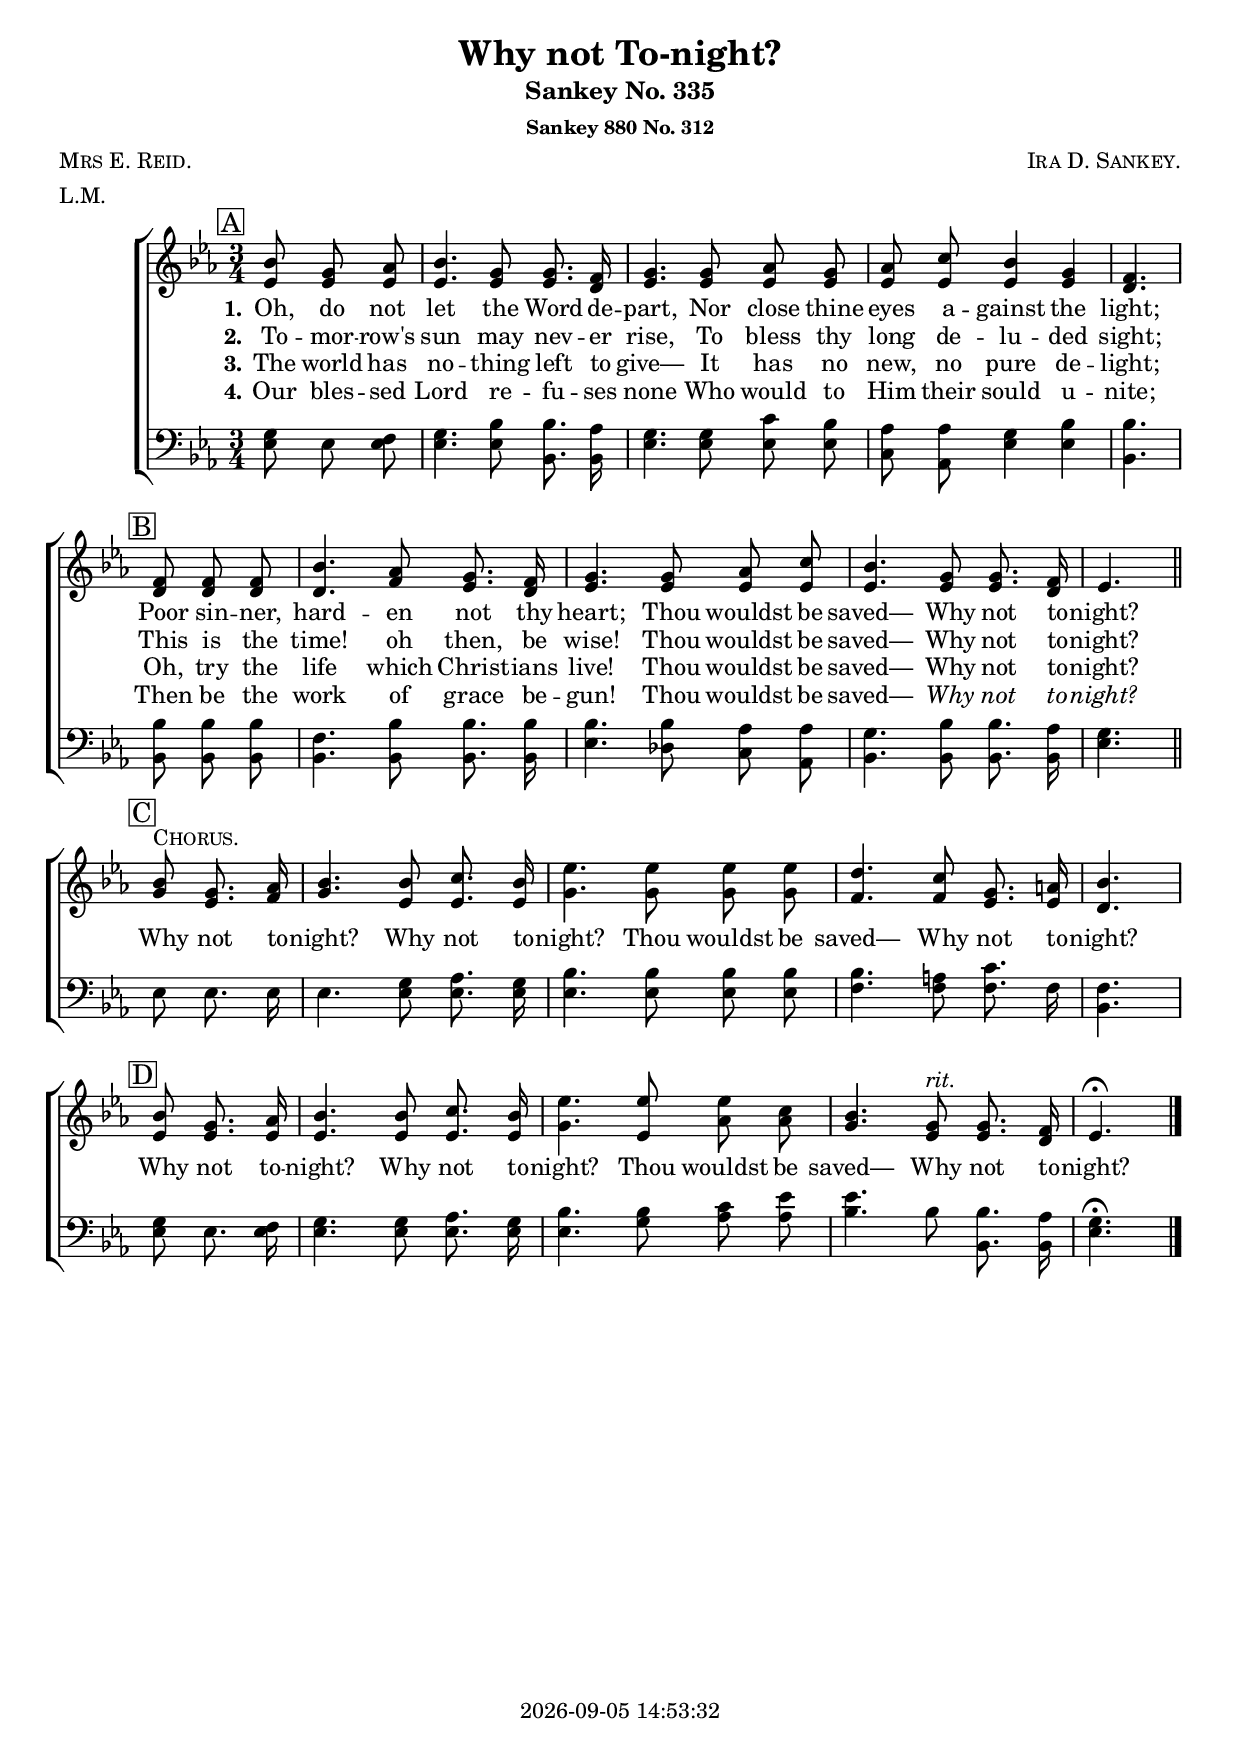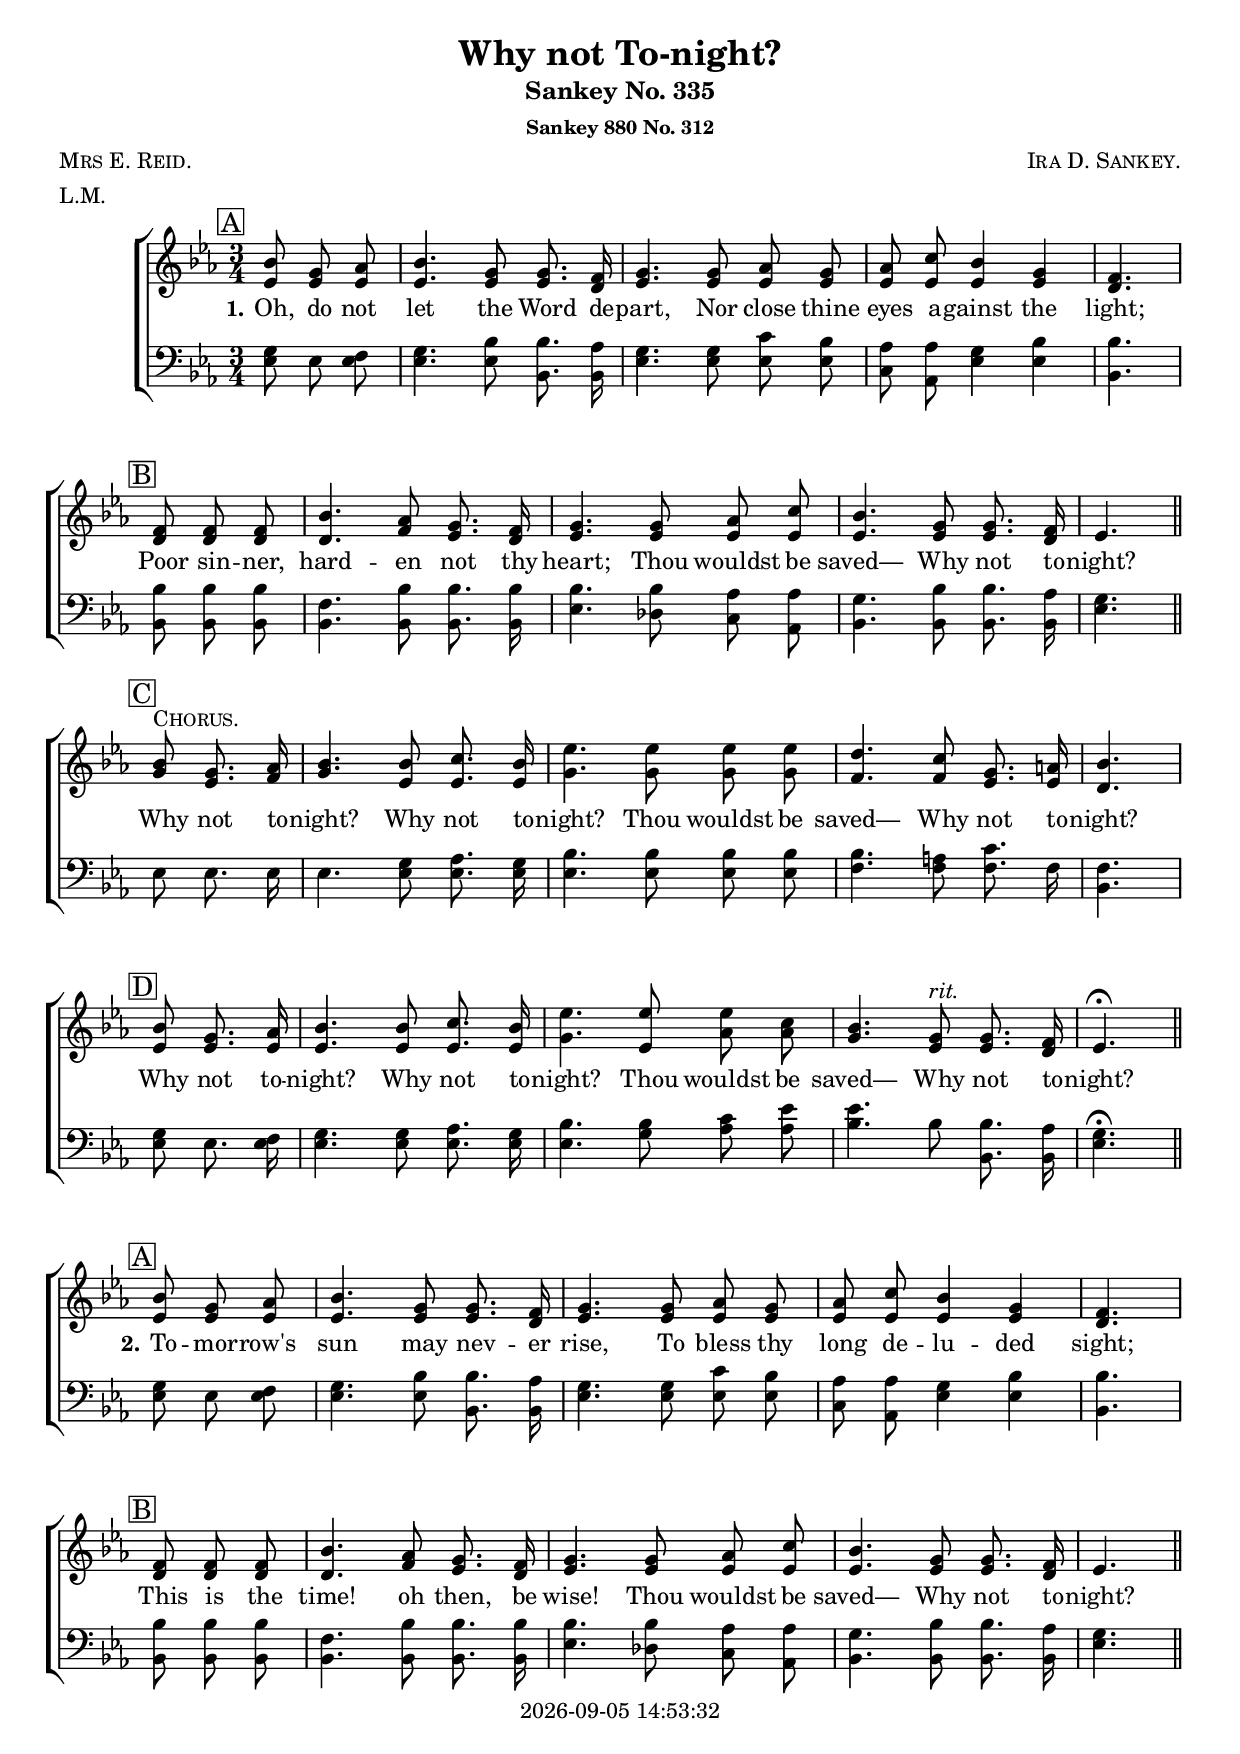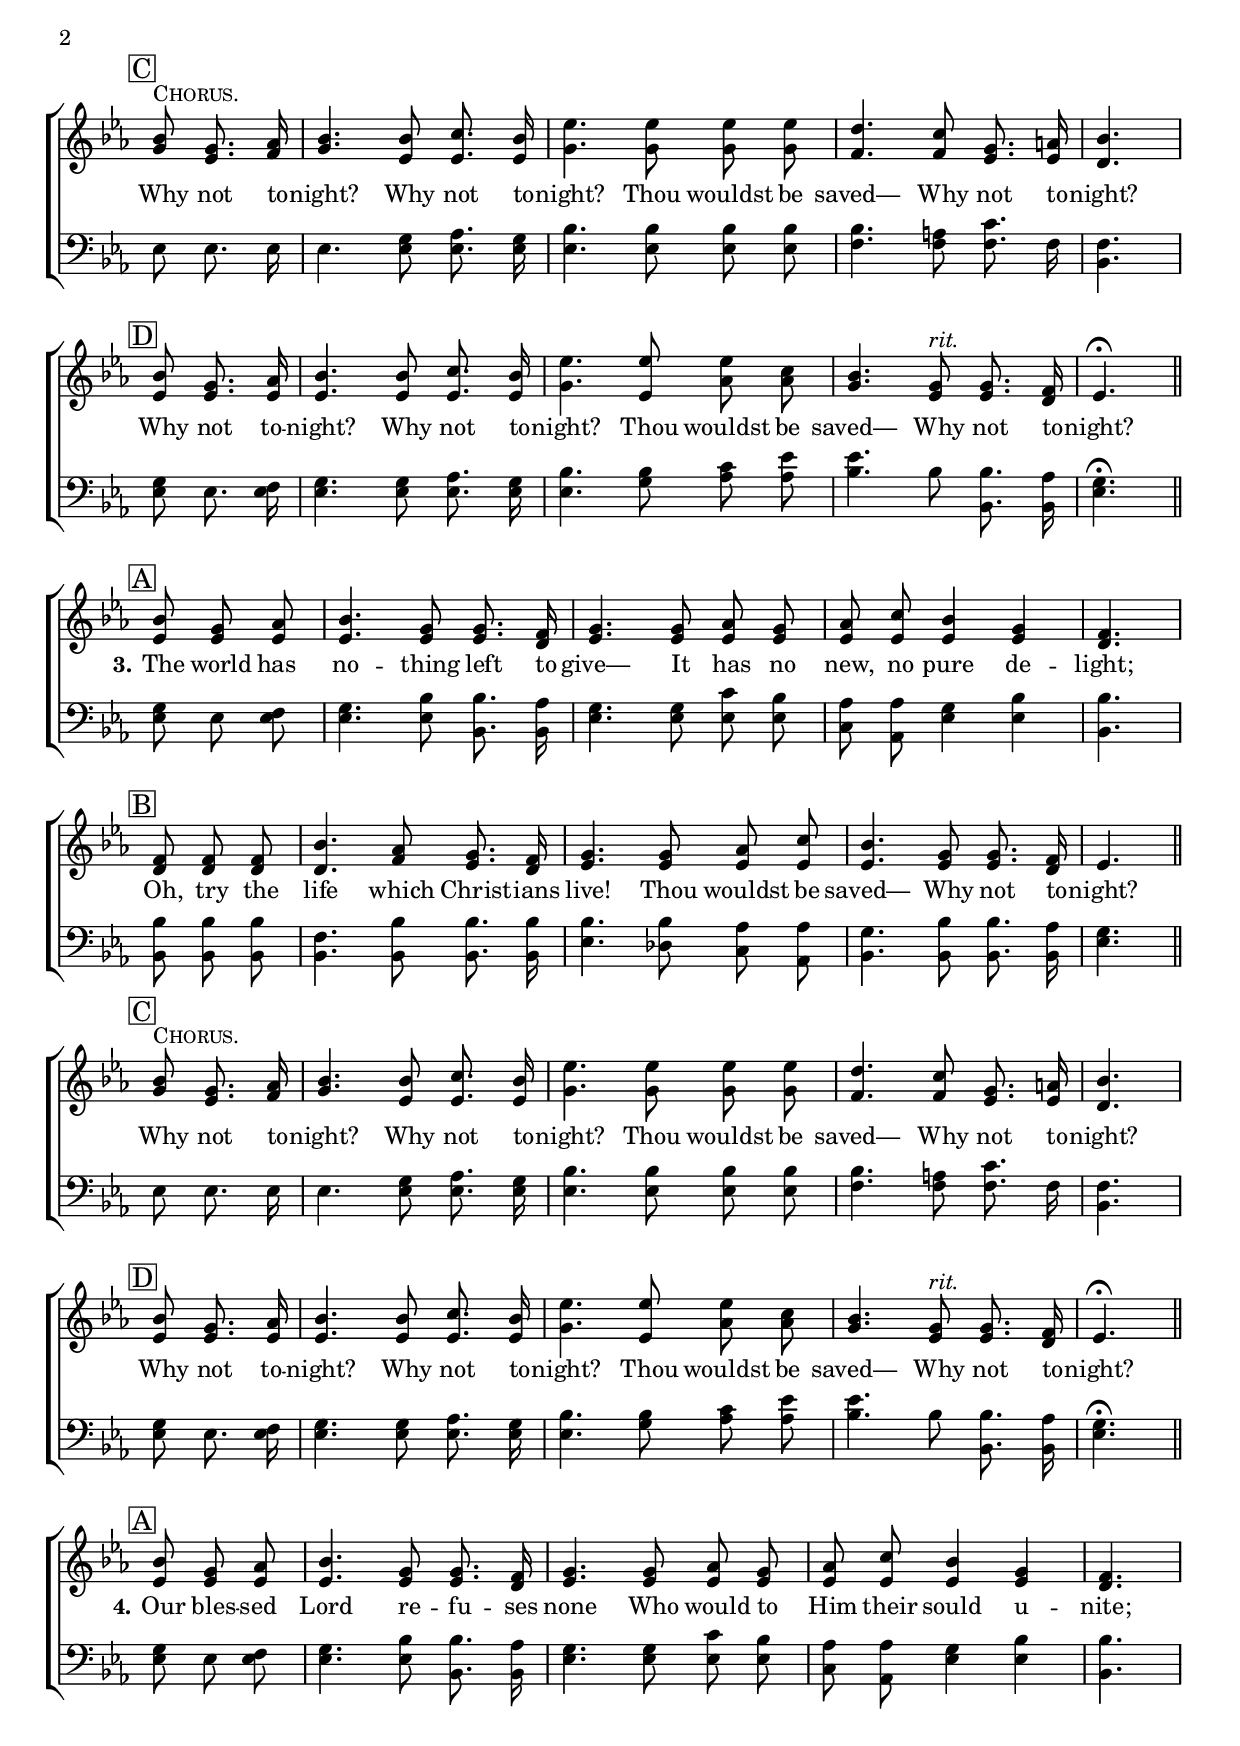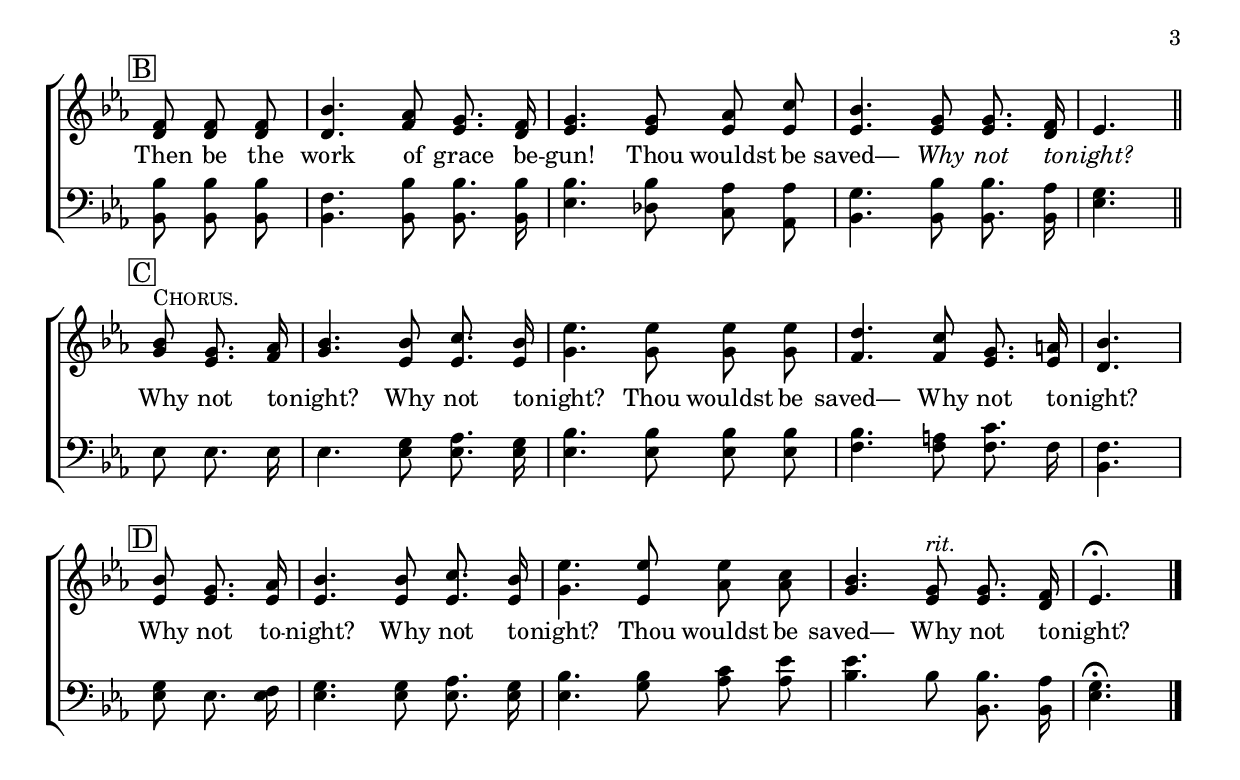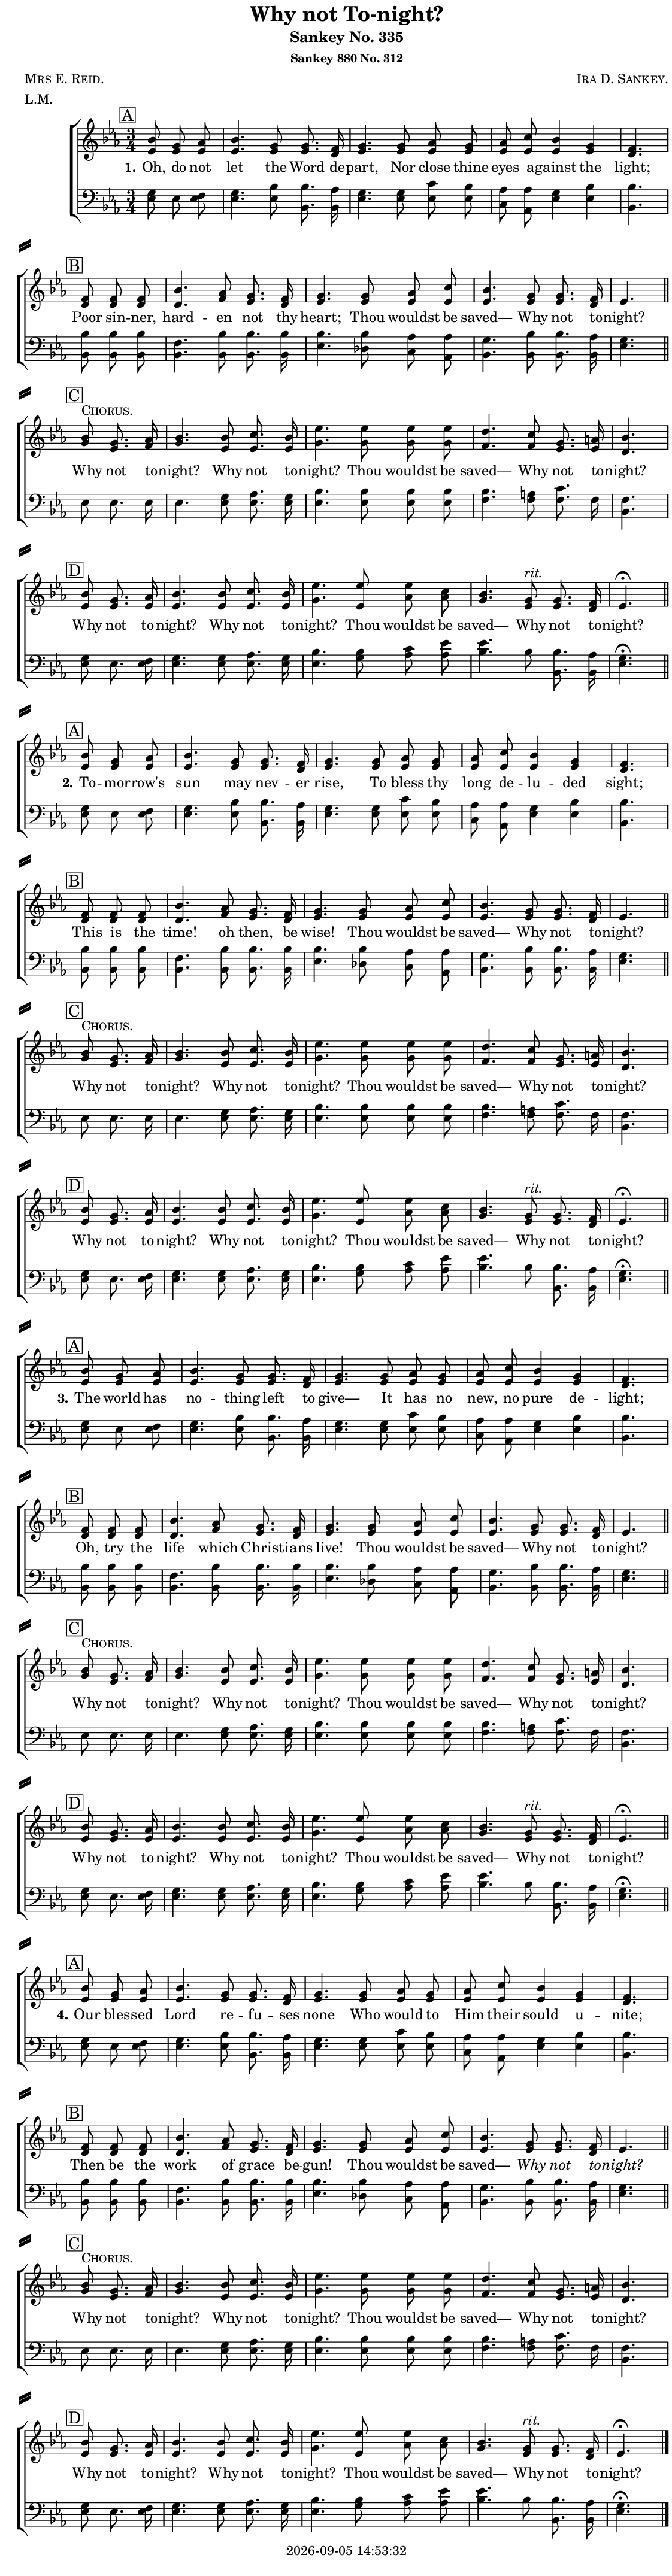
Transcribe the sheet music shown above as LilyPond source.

\version "2.22.1"

\include "articulate.ly"

today = #(strftime "%Y-%m-%d %H:%M:%S" (localtime (current-time)))

\header {
% centered at top
%  dedication  = "dedication"
  title       = "Why not To-night?"
  subtitle    = "Sankey No. 335"
  subsubtitle = "Sankey 880 No. 312"
%  instrument  = "instrument"
  
% arrangement of following lines:
%
%  poet    composer
%  meter   arranger
%  piece       opus

  composer    = \markup\smallCaps "Ira D. Sankey."
%  arranger    = "arranger"
%  opus        = "opus"

  poet        = \markup\smallCaps "Mrs E. Reid."
  meter       = \markup\smallCaps "L.M."
%  piece       = \markup\smallCaps "piece"

% centered at bottom
% tagline     = "tagline" % default lilypond version
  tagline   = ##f
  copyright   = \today
}

#(set-global-staff-size 19)

global = {
  \key ees \major
  \time 3/4
  \partial 4.
}

RehearsalTrack = {
% \set Score.currentBarNumber = #5
  \mark \markup { \box "A" } s4. s2.*3 s4.
  \mark \markup { \box "B" } s4. s2.*3 s4.
  \mark \markup { \box "C" } s4. s2.*3 s4.
  \mark \markup { \box "D" } s4. s2.*3 s4.
}

TempoTrack = {
  \set Score.tempoHideNote = ##t
  \tempo 4=120
}

nl = { \bar "||" \break }

soprano = \relative {
  \autoBeamOff
  bes'8 g aes
  bes4. g8 8. f16
  g4. 8 aes g
  aes8 c bes4 g
  f4. \bar "|" \break f8 8 8
  bes4. aes8 g8. f16 % B
  g4. 8 aes c
  bes4. g8 8. f16
  ees4. \bar "||" \break bes'8^\markup\smallCaps Chorus. g8. aes16
  bes4. 8 c8. bes16 % C
  ees4. 8 8 8
  d4. c8 g8. a16
  bes4. \bar "|" \break bes8 g8. aes16
  bes4. 8 c8. bes16 % D
  ees4. 8 8 c
  bes4. g8^\markup\italic rit. 8. f16
  ees4.\fermata
}

alto = \relative {
  \autoBeamOff
  ees'8 8 8
  ees4. 8 8. d16
  ees4. 8 8 8
  ees8 8 4 4
  d4. 8 8 8
  d4. f8 ees8. d16 % B
  ees4. 8 8 8
  ees4. 8 8. d16
  ees4. g8 ees8. f16
  g4. ees8 8. 16 % C
  g4. 8 8 8
  f4. 8 ees8. 16
  d4. ees8 8. 16
  ees4. 8 8. 16 % D
  g4. ees8 aes aes
  g4. ees8 8. d16
  ees4.\fermata
}

tenor = \relative {
  \autoBeamOff
  g8 ees f
  g4. bes8 8. aes16
  g4. 8 c bes
  aes8 8 g4 bes
  bes4. 8 8 8
  f4. bes8 8. 16 % B
  bes4. 8 aes aes
  g4. bes8 8. aes16
  g4. ees8 8. 16
  ees4. g8 aes8. g16 % C
  bes4. 8 8 8
  bes4. a8 c8. f,16
  f4. g8 ees8. f16
  g4. 8 aes8. g16 % D
  bes4. 8 c ees
  ees4. bes8 8. aes16
  g4.\fermata
}

bass = \relative {
  \autoBeamOff
  ees8 8 8
  ees4. 8 bes8. 16
  ees4. 8 8 8
  c8 aes ees'4 4 bes4. 8 8 8
  bes4. 8 8. 16 % B
  ees4. des8 c aes
  bes4. 8 8. 16
  ees4. 8 8. 16
  ees4. 8 8. 16 % C
  ees4. 8 8 8
  f4. 8 8. 16
  bes,4. ees8 8. 16
  ees4. 8 8. 16 % D
  ees4. g8 aes aes
  bes4. 8 bes,8. 16
  ees4.\fermata
}

nom  = {   \set ignoreMelismata = ##t }
yesm = { \unset ignoreMelismata       }

chorus = \lyricmode {
  Why not to -- night? Why not to -- night?
  Thou wouldst be saved— Why not to -- night?
  Why not to -- night? Why not to -- night?
  Thou wouldst be saved— Why not to -- night?
}

verses = 4

wordsOne = \lyricmode {
  \set stanza = "1."
  Oh, do not let the Word de -- part,
  Nor close thine eyes a -- gainst the light;
  Poor sin -- ner, hard -- en not thy heart;
  Thou wouldst be saved— Why not to -- night?
}
  
wordsTwo = \lyricmode {
  \set stanza = "2."
  To -- mor -- row's sun may nev -- er rise,
  To bless thy long de -- lu -- ded sight;
  This is the time! oh then, be wise!
  Thou wouldst be saved— Why not to -- night?
}
  
wordsThree = \lyricmode {
  \set stanza = "3."
  The world has no -- thing left to give—
  It has no new, no pure de -- light;
  Oh, try the life which Christ -- ians live!
  Thou wouldst be saved— Why not to -- night?
}
  
wordsFour = \lyricmode {
  \set stanza = "4."
  Our bles -- sed Lord re -- fu -- ses none
  Who would to Him their sould u -- nite;
  Then be the work of grace be -- gun!
  Thou wouldst be saved— \markup\italic Why \markup\italic not \markup\italic to -- \markup\italic night?
}
  
wordsMidi = \lyricmode {
  \set stanza = "1."

  "Oh, " "do " "not " "let " "the " "Word " de "part, "
  "\nNor " "close " "thine " "eyes " a "gainst " "the " "light; "
  "\nPoor " sin "ner, " hard "en " "not " "thy " "heart; "
  "\nThou " "wouldst " "be " "saved— " "Why " "not " to "night? "
  "\nWhy " "not " to "night? " "Why " "not " to "night? "
  "\nThou " "wouldst " "be " "saved— " "Why " "not " to "night? "
  "\nWhy " "not " to "night? " "Why " "not " to "night? "
  "\nThou " "wouldst " "be " "saved— " "Why " "not " to "night?\n"

  \set stanza = "2."
  "\nTo" mor "row's " "sun " "may " nev "er " "rise, "
  "\nTo " "bless " "thy " "long " de lu "ded " "sight; "
  "\nThis " "is " "the " "time! " "oh " "then, " "be " "wise! "
  "\nThou " "wouldst " "be " "saved— " "Why " "not " to "night? "
  "\nWhy " "not " to "night? " "Why " "not " to "night? "
  "\nThou " "wouldst " "be " "saved— " "Why " "not " to "night? "
  "\nWhy " "not " to "night? " "Why " "not " to "night? "
  "\nThou " "wouldst " "be " "saved— " "Why " "not " to "night?\n"

  \set stanza = "3."
  "\nThe " "world " "has " no "thing " "left " "to " "give— "
  "\nIt " "has " "no " "new, " "no " "pure " de "light; "
  "\nOh, " "try " "the " "life " "which " Christ "ians " "live! "
  "\nThou " "wouldst " "be " "saved— " "Why " "not " to "night? "
  "\nWhy " "not " to "night? " "Why " "not " to "night? "
  "\nThou " "wouldst " "be " "saved— " "Why " "not " to "night? "
  "\nWhy " "not " to "night? " "Why " "not " to "night? "
  "\nThou " "wouldst " "be " "saved— " "Why " "not " to "night?\n"

  \set stanza = "4."
  "\nOur " bles "sed " "Lord " re fu "ses " "none "
  "\nWho " "would " "to " "Him " "their " "sould " u "nite; "
  "\nThen " "be " "the " "work " "of " "grace " be "gun! "
  "\nThou " "wouldst " "be " "saved— " "Why " "not " to "night? "
  "\nWhy " "not " to "night? " "Why " "not " to "night? "
  "\nThou " "wouldst " "be " "saved— " "Why " "not " to "night? "
  "\nWhy " "not " to "night? " "Why " "not " to "night? "
  "\nThou " "wouldst " "be " "saved— " "Why " "not " to "night? "
}

\book {
  \bookOutputSuffix "midi"
  \score {
%    \articulate
        \new ChoirStaff <<
                                % Soprano staff
          \new Staff = soprano
          <<
            \new Voice { \repeat unfold \verses \TempoTrack     }
            \new Voice { \global \repeat unfold \verses \soprano \bar "|." }
            \addlyrics \wordsMidi
          >>
                                % Alto staff
          \new Staff = alto
          <<
            \new Voice { \global \repeat unfold \verses { \alto \nl } \bar "|." }
          >>
                                % Tenor staff
          \new Staff = tenor
          <<
            \clef "treble_8"
            \new Voice { \global \repeat unfold \verses \tenor }
          >>
                                % Bass staff
          \new Staff = bass
          <<
            \clef "bass"
            \new Voice { \global \repeat unfold \verses \bass }
          >>
        >>
    \midi {}
  }
}

\book {
  \bookOutputSuffix "repeat"
  \score {
        \new ChoirStaff <<
                                  % Joint soprano/alto staff
          \new Staff \with { printPartCombineTexts = ##f }
          <<
            \new Voice \RehearsalTrack
            \new Voice \TempoTrack
            \new NullVoice = "aligner" \soprano
            \new Voice = "women" \partCombine { \global \soprano \bar "|." } { \global \alto }
            \new Lyrics \lyricsto "aligner" { \wordsOne \chorus }
            \new Lyrics \lyricsto "aligner"   \wordsTwo
            \new Lyrics \lyricsto "aligner"   \wordsThree
            \new Lyrics \lyricsto "aligner"   \wordsFour
          >>
                                  % Joint tenor/bass staff
          \new Staff \with { printPartCombineTexts = ##f }
          <<
            \clef "bass"
            \new Voice = "men" \partCombine { \global \tenor } { \global \bass }
          >>
        >>
    \layout {
      indent = 1.5\cm
      \context {
        \Staff \RemoveAllEmptyStaves
      }
    }
  }
}

\book {
  \bookOutputSuffix "single"
  \score {
        \new ChoirStaff <<
                                  % Joint soprano/alto staff
          \new Staff \with { printPartCombineTexts = ##f }
          <<
            \new Voice { \repeat unfold \verses \RehearsalTrack }
            \new Voice { \repeat unfold \verses \TempoTrack }
            \new NullVoice = "aligner" { \repeat unfold \verses \soprano }
            \new Voice = "women" \partCombine { \global \repeat unfold \verses \soprano \bar "|." }
                                               { \global \repeat unfold \verses { \alto \nl } \bar "|." }
            \new Lyrics \lyricsto "aligner" { \wordsOne   \chorus
                                              \wordsTwo   \chorus
                                              \wordsThree \chorus
                                              \wordsFour  \chorus
                                            }
          >>
                                  % Joint tenor/bass staff
          \new Staff \with { printPartCombineTexts = ##f }
          <<
            \clef "bass"
            \new Voice = "men" \partCombine { \global \repeat unfold \verses \tenor }
                                            { \global \repeat unfold \verses \bass }
          >>
        >>
    \layout {
      indent = 1.5\cm
      \context {
        \Staff \RemoveAllEmptyStaves
      }
    }
  }
}

\book {
  \bookOutputSuffix "singlepage"
  \paper {
    top-margin = 0
    left-margin = 7
    right-margin = 1
    paper-width = 190\mm
    page-breaking = #ly:one-page-breaking
    system-system-spacing.basic-distance = #15
    system-separator-markup = \slashSeparator
  }
  \score {
        \new ChoirStaff <<
                                  % Joint soprano/alto staff
          \new Staff \with { printPartCombineTexts = ##f }
          <<
            \new Voice { \repeat unfold \verses \RehearsalTrack }
            \new Voice { \repeat unfold \verses \TempoTrack }
            \new NullVoice = "aligner" { \repeat unfold \verses \soprano }
            \new Voice = "women" \partCombine { \global \repeat unfold \verses \soprano \bar "|." }
                                               { \global \repeat unfold \verses { \alto \nl } \bar "|." }
            \new Lyrics \lyricsto "aligner" { \wordsOne   \chorus
                                              \wordsTwo   \chorus
                                              \wordsThree \chorus
                                              \wordsFour  \chorus
                                            }
          >>
                                  % Joint tenor/bass staff
          \new Staff \with { printPartCombineTexts = ##f }
          <<
            \clef "bass"
            \new Voice = "men" \partCombine { \global \repeat unfold \verses \tenor }
                                            { \global \repeat unfold \verses \bass }
          >>
        >>
    \layout {
      indent = 1.5\cm
      \context {
        \Staff \RemoveAllEmptyStaves
      }
    }
  }
}
